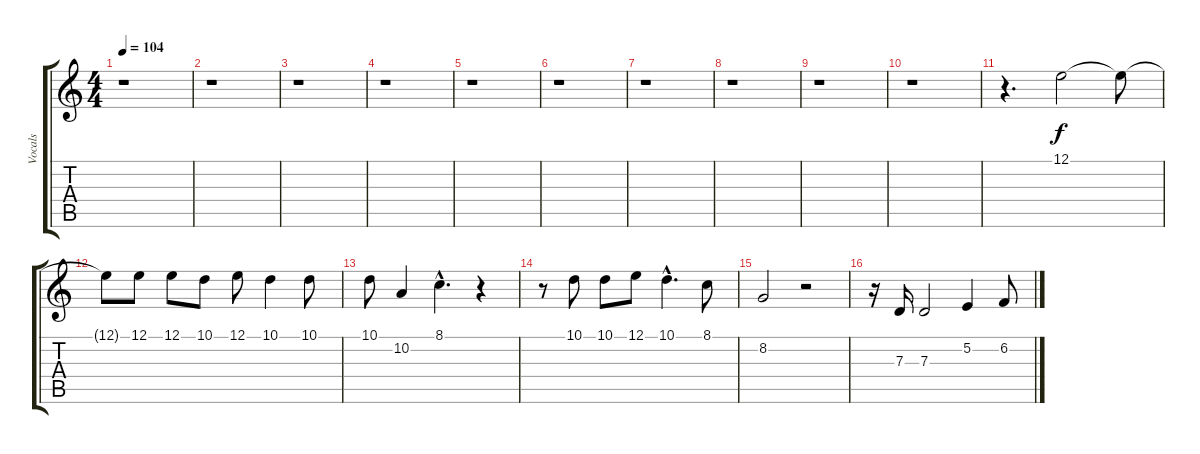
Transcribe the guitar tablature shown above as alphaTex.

\track ("Vocals" "Vocals") {instrument englishhorn}
\staff {score tabs}
\tuning (E4 B3 G3 D3 A2 E2) {hide}
\ts (4 4)
\tempo 104
\clef g2
\ks c
r.1{dy f} |
r.1 |
r.1 |
r.1 |
r.1 |
r.1 |
r.1 |
r.1 |
r.1 |
r.1 |
r.4{d} 12.1.2 12.1{t}.8 |
12.1{t}.8 12.1.8 12.1.8 10.1.8 12.1.8 10.1.4 10.1.8 |
10.1.8 10.2.4 8.1{hac}.4{d} r.4 |
r.8 10.1.8 10.1.8 12.1.8 10.1{hac}.4{d} 8.1.8 |
8.2.2 r.2 |
r.16 7.3.16 7.3.2 5.2.4 6.2.8
